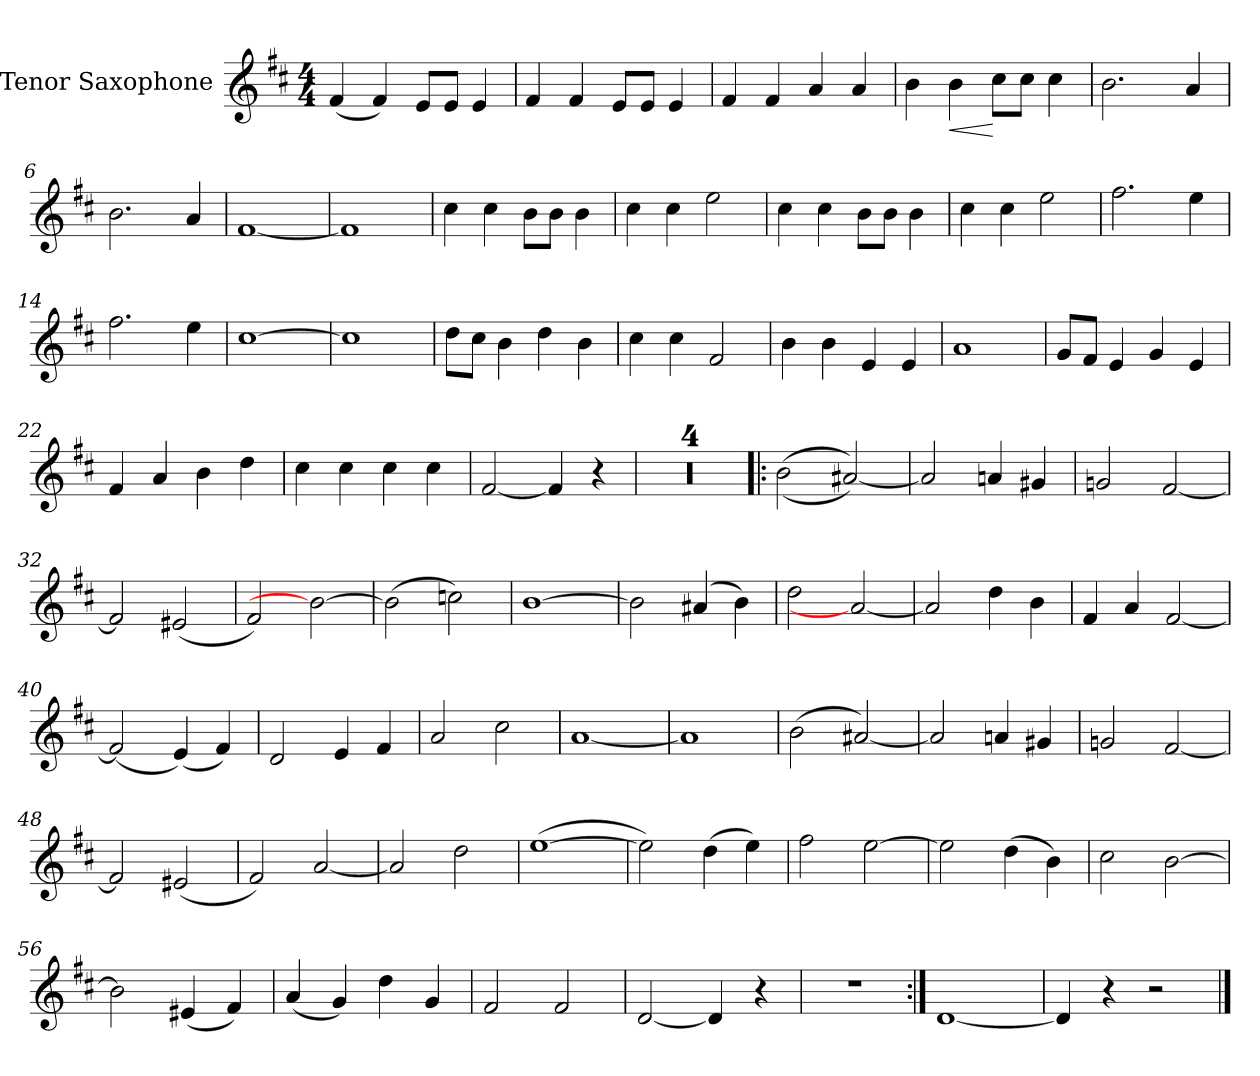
**kern	**dynam
*part1	*part1
*staff1	*staff1
*I"Tenor Saxophone	*
*I'T. Sax.	*
*clefG2	*
*ITrd1c2	*
*k[]	*
*C:	*
*M4/4	*
=1	=1
(4e/	.
4e/)	.
8d/L	.
8d/J	.
4d/	.
=2	=2
4e/	.
4e/	.
8d/L	.
8d/J	.
4d/	.
=3	=3
4e/	.
4e/	.
4g/	.
4g/	.
=4	=4
4a\	.
!	!LO:HP:b
!	!LO:HP:n=1:b
!	!LO:HP:n=1:b
!	!LO:HP:n=1:b
!	!LO:HP:n=1:b
!	!LO:HP:n=1:b
4a\	< < < < < <
8b\L	[
8b\J	[
4b\	[
.	[
=5	=5
2.a\	.
4g/	[
.	[
!!LO:LB:g=z
=6	=6
2.a\	.
4g/	.
=7	=7
[1e	.
=8	=8
1e]	.
=9	=9
4b\	.
4b\	.
8a\L	.
8a\J	.
4a\	.
=10	=10
4b\	.
4b\	.
2dd\	.
!!LO:LB:g=z
=11	=11
4b\	.
4b\	.
8a\L	.
8a\J	.
4a\	.
=12	=12
4b\	.
4b\	.
2dd\	.
=13	=13
2.ee\	.
4dd\	.
=14	=14
2.ee\	.
4dd\	.
=15	=15
[1b	.
=16	=16
1b]	.
!!LO:LB:g=z
=17	=17
8cc\L	.
8b\J	.
4a\	.
4cc\	.
4a\	.
=18	=18
4b\	.
4b\	.
2e/	.
=19	=19
4a\	.
4a\	.
4d/	.
4d/	.
=20	=20
1g	.
=21	=21
8f/L	.
8e/J	.
4d/	.
4f/	.
4d/	.
=22	=22
4e/	.
4g/	.
4a\	.
4cc\	.
=23	=23
4b\	.
4b\	.
4b\	.
4b\	.
=24	=24
[2e/	.
4e/]	.
4r	.
!!LO:LB:g=z
=25	=25
1r	.
=26	=26
1r	.
=27	=27
1r	.
=28	=28
1r	.
!!LO:LB:g=z
=29!|:	=29!|:
((2a\	.
[2g#X/))	.
=30	=30
2g#/]	.
4gn/	.
4f#X/	.
=31	=31
2fn/	.
[2e/	.
=32	=32
2e/]	.
(2d#X/	.
=33	=33
2e/)	.
2a##\_	.
!!LO:LB:g=z
=34	=34
(2a##\]	.
2b-X\)	.
=35	=35
[1a	.
=36	=36
2a\]	.
(4g#X/	.
4a\)	.
=37	=37
2cc\	.
2g##/_	.
=38	=38
2g##/]	.
4cc\	.
4a\	.
=39	=39
4e/	.
4g/	.
[2e/	.
!!LO:LB:g=z
=40	=40
(2e/]	.
(4d/)	.
4e/)	.
=41	=41
2c/	.
4d/	.
4e/	.
=42	=42
2g/	.
2b\	.
=43	=43
[1g	.
=44	=44
1g]	.
!!LO:LB:g=z
=45	=45
(2a\	.
[2g#X/)	.
=46	=46
2g#/]	.
4gn/	.
4f#X/	.
=47	=47
2fn/	.
[2e/	.
=48	=48
2e/]	.
(2d#X/	.
=49	=49
2e/)	.
[2g/	.
=50	=50
2g/]	.
2cc\	.
!!LO:PB:g=z
=51	=51
([1dd	.
=52	=52
2dd\])	.
(4cc\	.
4dd\)	.
=53	=53
2ee\	.
[2dd\	.
=54	=54
2dd\]	.
(4cc\	.
4a\)	.
=55	=55
2b\	.
[2a\	.
=56	=56
2a\]	.
(4d#X/	.
4e/)	.
!!LO:LB:g=z
=57	=57
(4g/	.
4f/)	.
4cc\	.
4f/	.
=58	=58
2e/	.
2e/	.
=59	=59
[2c/	.
4c/]	.
4r	.
=60	=60
1r	.
=61:|!	=61:|!
[1c	.
=62	=62
4c/]	.
4r	.
2r	.
==	==
*-	*-
